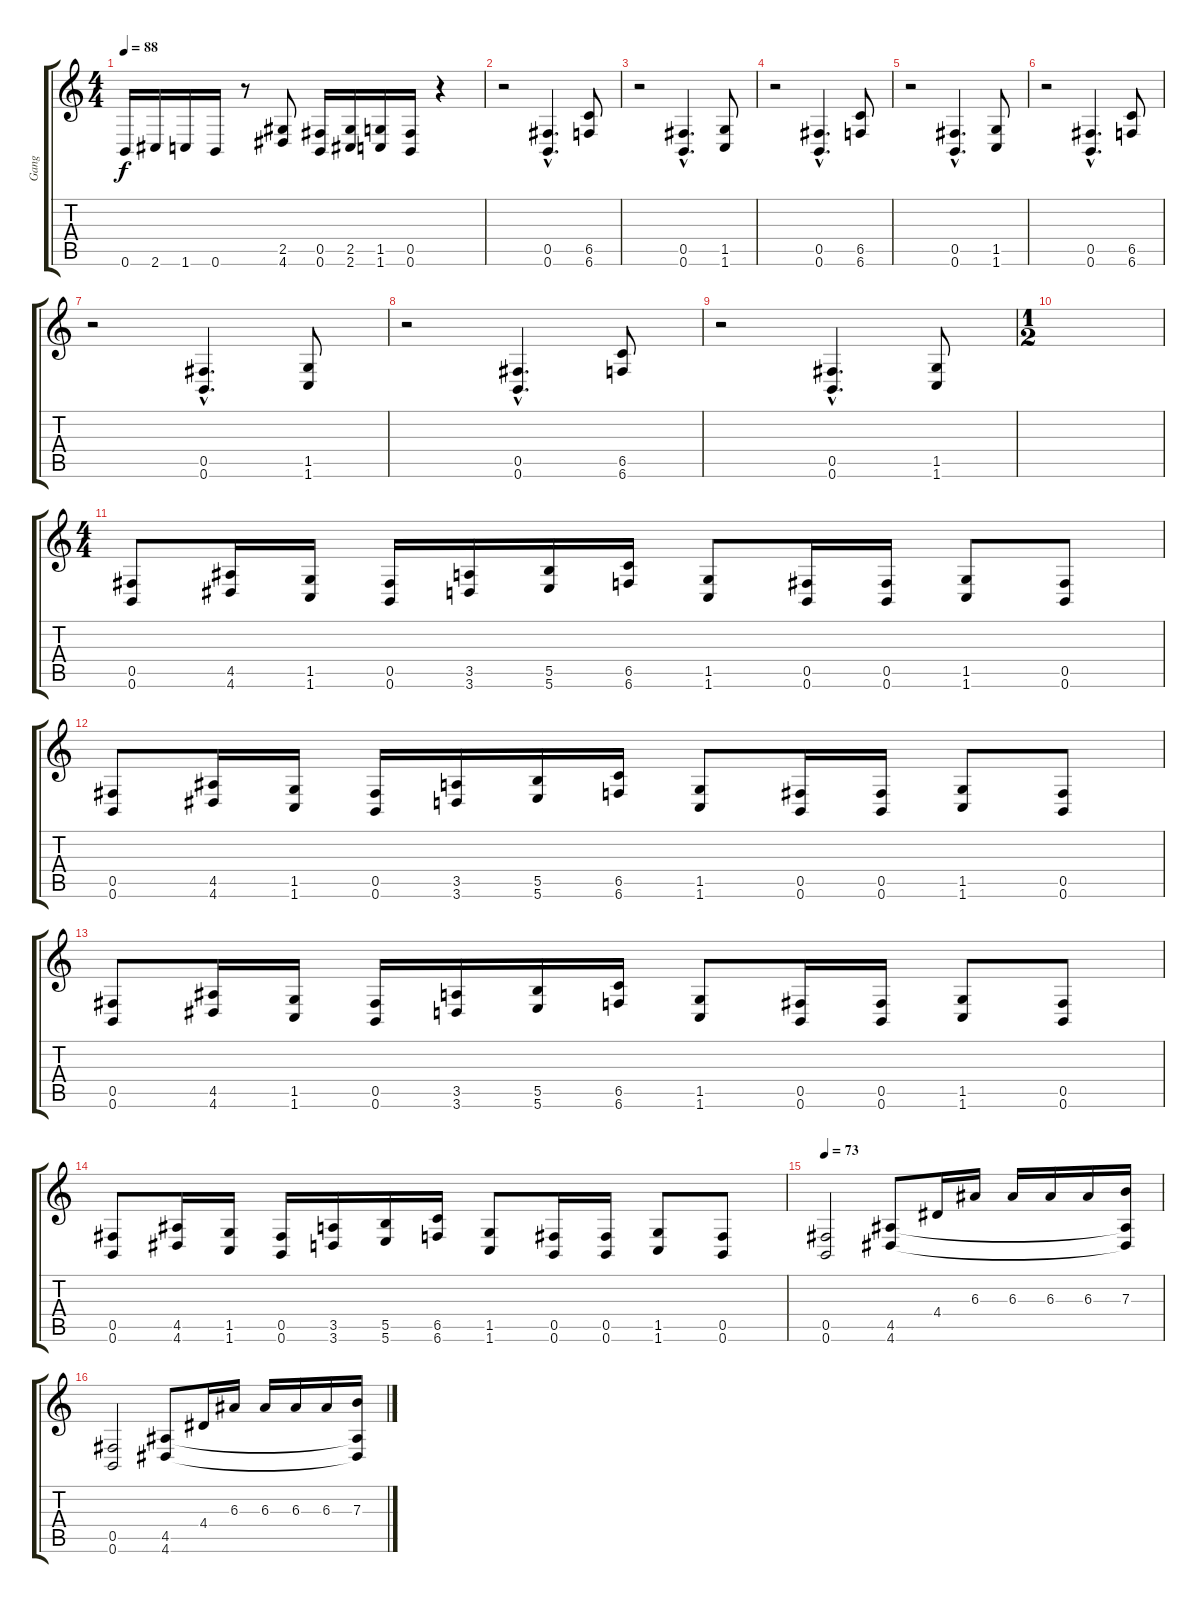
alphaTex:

\track ("Gang" "Gang") {instrument distortionguitar}
\staff {score tabs}
\tuning (Db4 Ab3 E3 B2 Gb2 B1) {hide}
\ts (4 4)
\tempo 88
\clef g2
\ks c
0.6.16{dy f} 2.6.16 1.6.16 0.6.16 r.8 (2.5 4.6).8 (0.5 0.6).16 (2.5 2.6).16 (1.5 1.6).16 (0.5 0.6).16 r.4 |
r.2 (0.5{hac} 0.6{hac}).4{d} (6.5 6.6).8 |
r.2 (0.5{hac} 0.6{hac}).4{d} (1.5 1.6).8 |
r.2 (0.5{hac} 0.6{hac}).4{d} (6.5 6.6).8 |
r.2 (0.5{hac} 0.6{hac}).4{d} (1.5 1.6).8 |
r.2 (0.5{hac} 0.6{hac}).4{d} (6.5 6.6).8 |
r.2 (0.5{hac} 0.6{hac}).4{d} (1.5 1.6).8 |
r.2 (0.5{hac} 0.6{hac}).4{d} (6.5 6.6).8 |
r.2 (0.5{hac} 0.6{hac}).4{d} (1.5 1.6).8 |
\ts (1 2)
|
\ts (4 4)
(0.5 0.6).8 (4.5 4.6).16 (1.5 1.6).16 (0.5 0.6).16 (3.5 3.6).16 (5.5 5.6).16 (6.5 6.6).16 (1.5 1.6).8 (0.5 0.6).16 (0.5 0.6).16 (1.5 1.6).8 (0.5 0.6).8 |
(0.5 0.6).8 (4.5 4.6).16 (1.5 1.6).16 (0.5 0.6).16 (3.5 3.6).16 (5.5 5.6).16 (6.5 6.6).16 (1.5 1.6).8 (0.5 0.6).16 (0.5 0.6).16 (1.5 1.6).8 (0.5 0.6).8 |
(0.5 0.6).8 (4.5 4.6).16 (1.5 1.6).16 (0.5 0.6).16 (3.5 3.6).16 (5.5 5.6).16 (6.5 6.6).16 (1.5 1.6).8 (0.5 0.6).16 (0.5 0.6).16 (1.5 1.6).8 (0.5 0.6).8 |
(0.5 0.6).8 (4.5 4.6).16 (1.5 1.6).16 (0.5 0.6).16 (3.5 3.6).16 (5.5 5.6).16 (6.5 6.6).16 (1.5 1.6).8 (0.5 0.6).16 (0.5 0.6).16 (1.5 1.6).8 (0.5 0.6).8 |
\tempo 73
(0.5 0.6).2 (4.5 4.6).8 4.4.16 6.3.16 6.3.16 6.3.16 6.3.16 (7.3 4.5{t} 4.6{t}).16 |
(0.5 0.6).2 (4.5 4.6).8 4.4.16 6.3.16 6.3.16 6.3.16 6.3.16 (7.3 4.5{t} 4.6{t}).16
